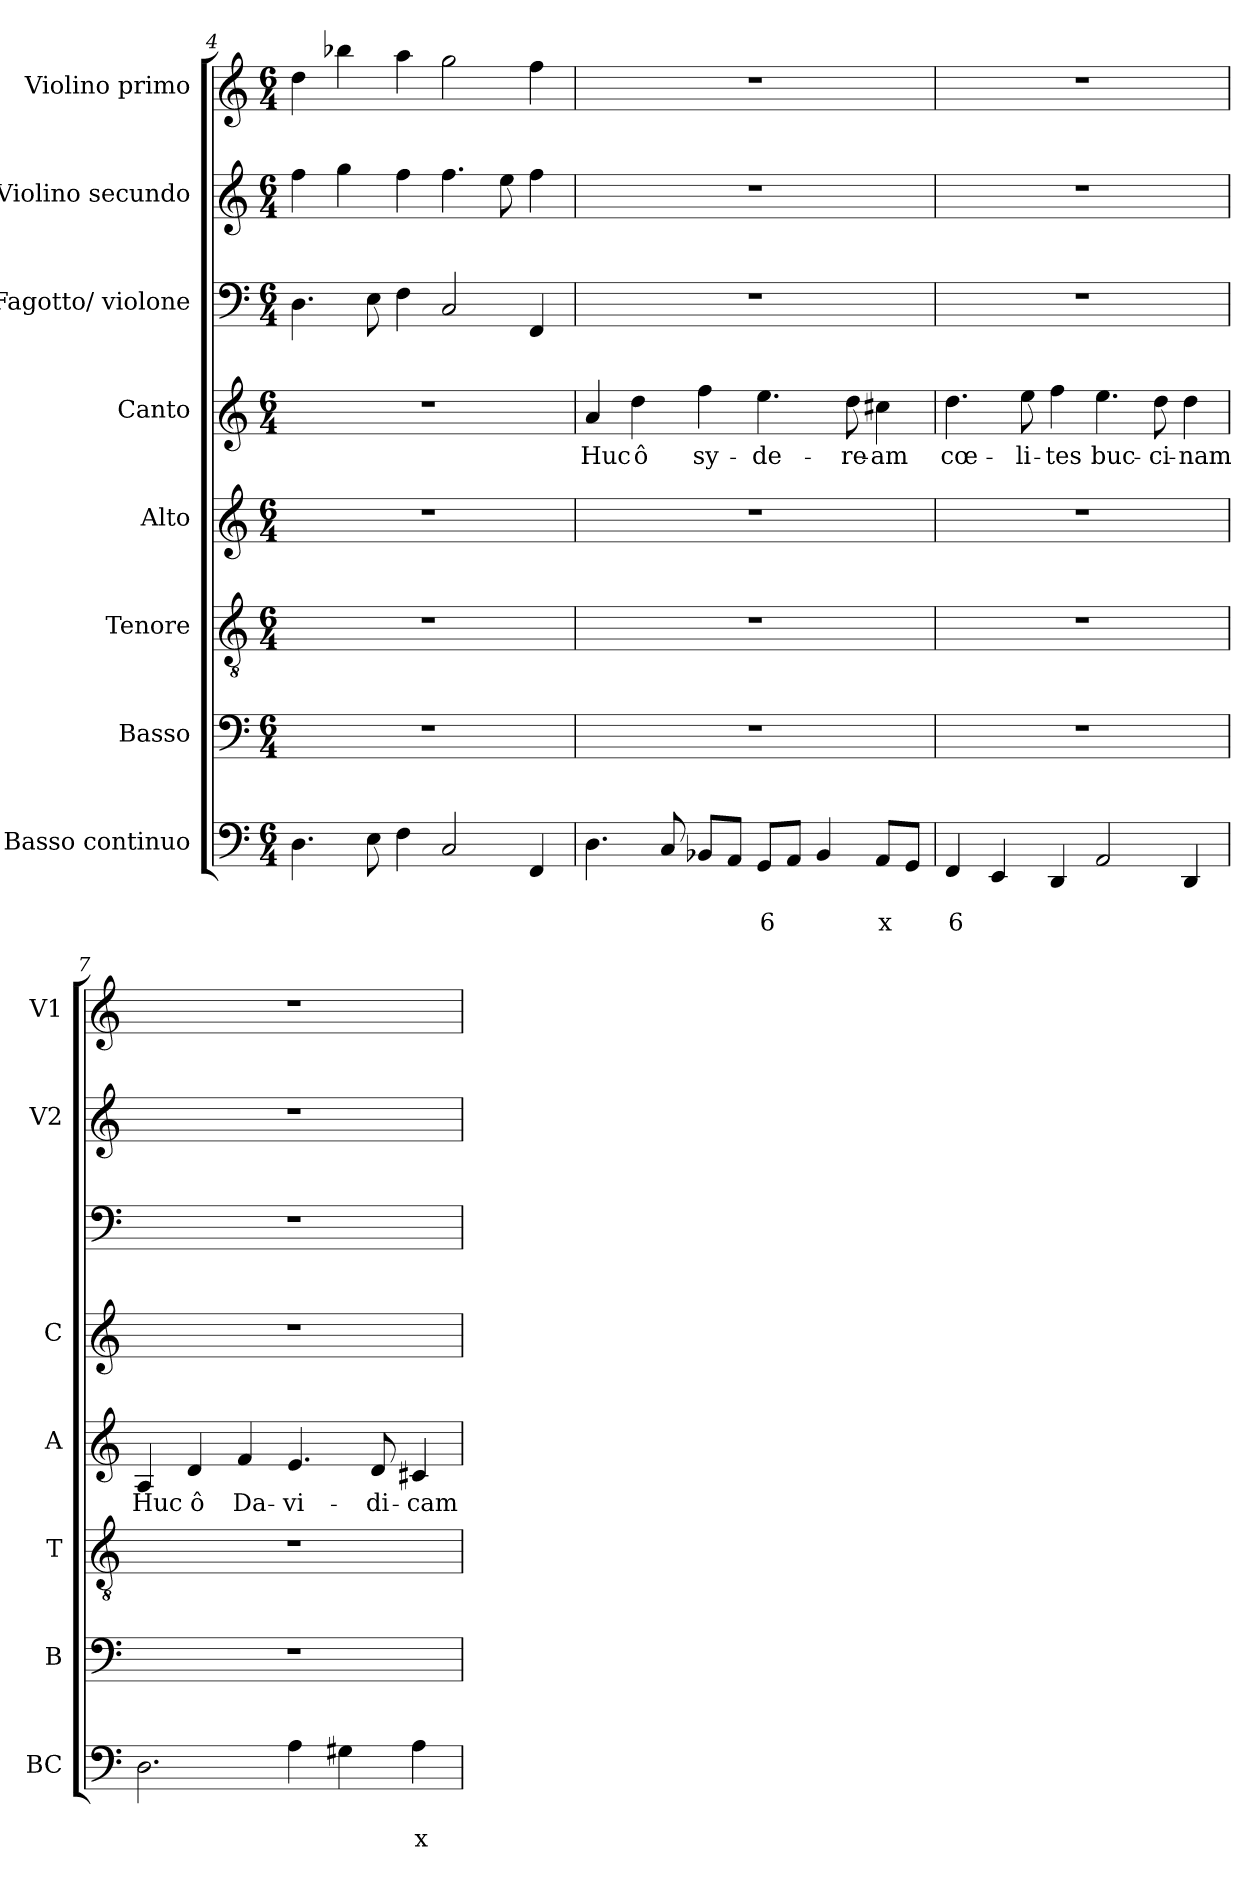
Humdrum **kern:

**kern	**text	**text	**kern	**kern	**kern	**text	**kern	**text	**kern	**kern	**kern
*part8	*part8	*part8	*part7	*part6	*part5	*part5	*part4	*part4	*part3	*part2	*part1
*staff8	*staff8	*staff8	*staff7	*staff6	*staff5	*staff5	*staff4	*staff4	*staff3	*staff2	*staff1
*I"Basso continuo	*	*	*I"Basso	*I"Tenore	*I"Alto	*	*I"Canto	*	*I"Fagotto/ violone	*I"Violino secundo	*I"Violino primo
*I'BC	*	*	*I'B	*I'T	*I'A	*	*I'C	*	*	*I'V2	*I'V1
*clefF4	*	*	*clefF4	*clefGv2	*clefG2	*	*clefG2	*	*clefF4	*clefG2	*clefG2
*k[]	*	*	*k[]	*k[]	*k[]	*	*k[]	*	*k[]	*k[]	*k[]
*C:	*	*	*C:	*C:	*C:	*	*C:	*	*C:	*C:	*C:
*M6/4	*	*	*M6/4	*M6/4	*M6/4	*	*M6/4	*	*M6/4	*M6/4	*M6/4
=4	=4	=4	=4	=4	=4	=4	=4	=4	=4	=4	=4
4.D\	.	.	1.r	1.r	1.r	.	1.r	.	4.D\	4ff\	4dd\
.	.	.	.	.	.	.	.	.	.	4gg\	4bb-X\
8E\	.	.	.	.	.	.	.	.	8E\	.	.
4F\	.	.	.	.	.	.	.	.	4F\	4ff\	4aa\
2C/	.	.	.	.	.	.	.	.	2C/	4.ff\	2gg\
.	.	.	.	.	.	.	.	.	.	8ee\	.
4FF/	.	.	.	.	.	.	.	.	4FF/	4ff\	4ff\
=5	=5	=5	=5	=5	=5	=5	=5	=5	=5	=5	=5
!	!	!	!	!	!	!	!	!LO:LY:b	!	!	!
4.D\	.	.	1.r	1.r	1.r	.	4a/	Huc	1.r	1.r	1.r
!	!	!	!	!	!	!	!	!LO:LY:b	!	!	!
.	.	.	.	.	.	.	4dd\	ô	.	.	.
8C/	.	.	.	.	.	.	.	.	.	.	.
!	!	!	!	!	!	!	!	!LO:LY:b	!	!	!
8BB-X/L	.	.	.	.	.	.	4ff\	sy-	.	.	.
8AA/J	.	.	.	.	.	.	.	.	.	.	.
!	!	!LO:LY:b	!	!	!	!	!	!LO:LY:b	!	!	!
8GG/L	.	6	.	.	.	.	4.ee\	-de-	.	.	.
8AA/J	.	.	.	.	.	.	.	.	.	.	.
4BB-/	.	.	.	.	.	.	.	.	.	.	.
!	!	!	!	!	!	!	!	!LO:LY:b	!	!	!
.	.	.	.	.	.	.	8dd\	-re-	.	.	.
!	!	!LO:LY:b	!	!	!	!	!	!LO:LY:b	!	!	!
8AA/L	.	x	.	.	.	.	4cc#X\	-am	.	.	.
8GG/J	.	.	.	.	.	.	.	.	.	.	.
=6	=6	=6	=6	=6	=6	=6	=6	=6	=6	=6	=6
!	!	!LO:LY:b	!	!	!	!	!	!LO:LY:b	!	!	!
4FF/	.	6	1.r	1.r	1.r	.	4.dd\	cœ-	1.r	1.r	1.r
4EE/	.	.	.	.	.	.	.	.	.	.	.
!	!	!	!	!	!	!	!	!LO:LY:b	!	!	!
.	.	.	.	.	.	.	8ee\	-li-	.	.	.
!	!	!	!	!	!	!	!	!LO:LY:b	!	!	!
4DD/	.	.	.	.	.	.	4ff\	-tes	.	.	.
!	!	!	!	!	!	!	!	!LO:LY:b	!	!	!
2AA/	.	.	.	.	.	.	4.ee\	buc-	.	.	.
!	!	!	!	!	!	!	!	!LO:LY:b	!	!	!
.	.	.	.	.	.	.	8dd\	-ci-	.	.	.
!	!	!	!	!	!	!	!	!LO:LY:b	!	!	!
4DD/	.	.	.	.	.	.	4dd\	-nam	.	.	.
!!LO:PB:g=z
=7	=7	=7	=7	=7	=7	=7	=7	=7	=7	=7	=7
!	!	!	!	!	!	!LO:LY:b	!	!	!	!	!
2.D\	.	.	1.r	1.r	4A/	Huc	1.r	.	1.r	1.r	1.r
!	!	!	!	!	!	!LO:LY:b	!	!	!	!	!
.	.	.	.	.	4d/	ô	.	.	.	.	.
!	!	!	!	!	!	!LO:LY:b	!	!	!	!	!
.	.	.	.	.	4f/	Da-	.	.	.	.	.
!	!	!	!	!	!	!LO:LY:b	!	!	!	!	!
4A\	.	.	.	.	4.e/	-vi-	.	.	.	.	.
4G#X\	.	.	.	.	.	.	.	.	.	.	.
!	!	!	!	!	!	!LO:LY:b	!	!	!	!	!
.	.	.	.	.	8d/	-di-	.	.	.	.	.
!	!	!LO:LY:b	!	!	!	!LO:LY:b	!	!	!	!	!
4A\	.	x	.	.	4c#X/	-cam	.	.	.	.	.
=	=	=	=	=	=	=	=	=	=	=	=
*-	*-	*-	*-	*-	*-	*-	*-	*-	*-	*-	*-
